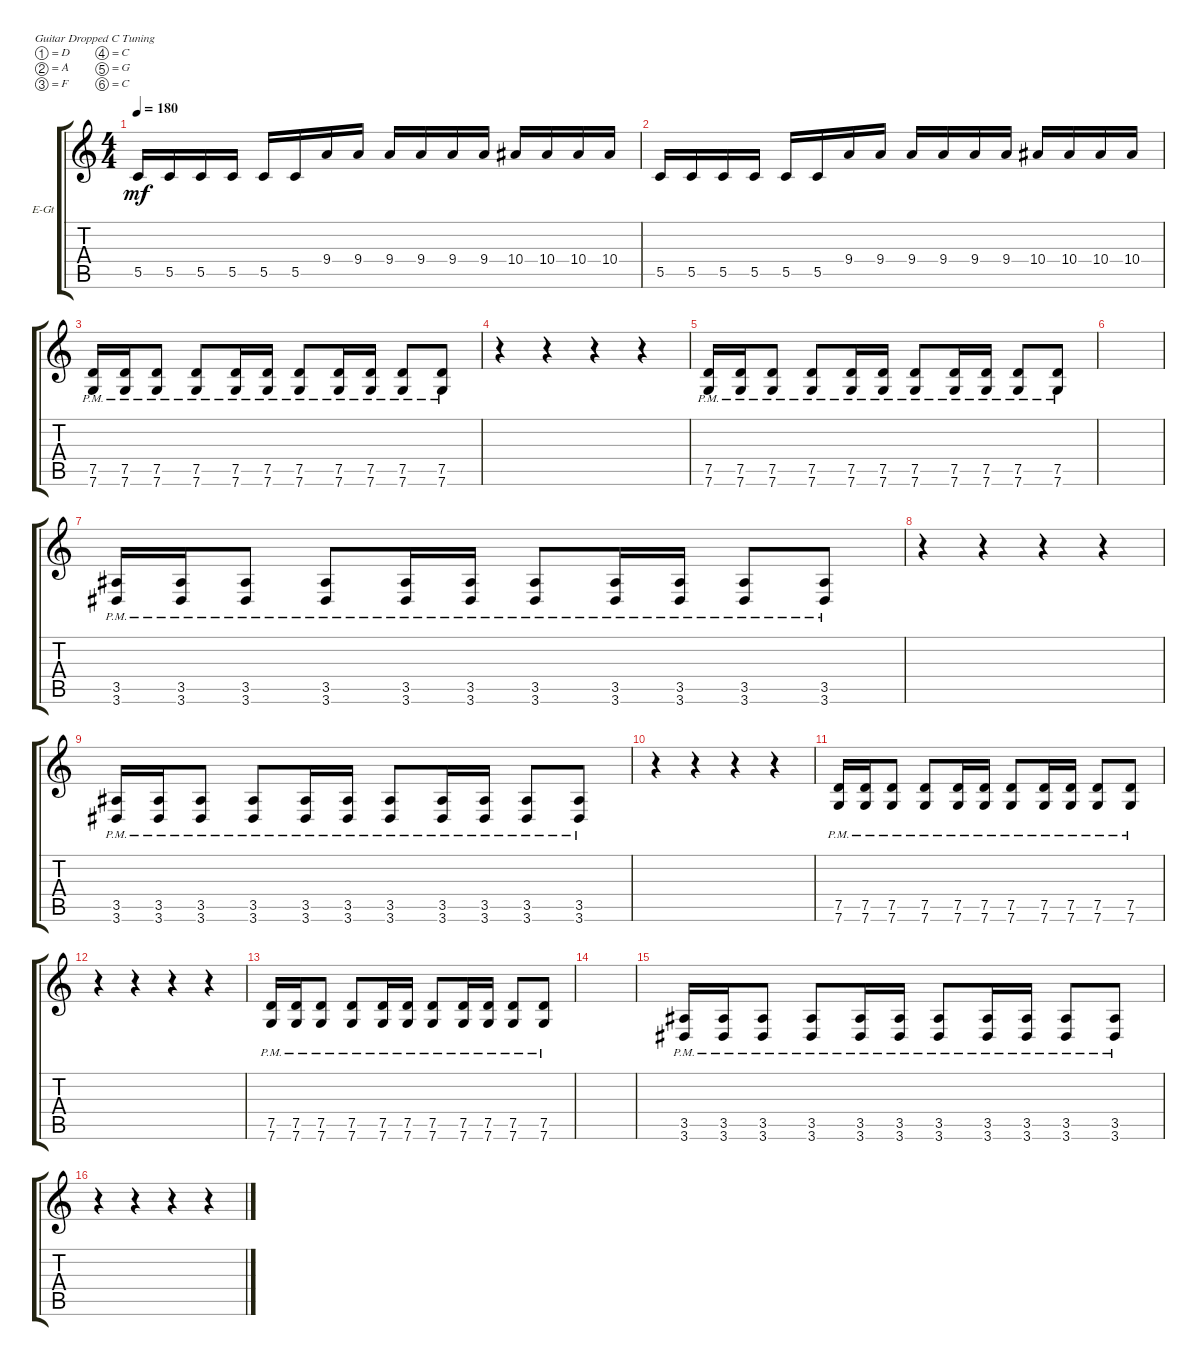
\defaultSystemsLayout 4
\bracketExtendMode groupsimilarinstruments
\firstSystemTrackNameOrientation horizontal
\otherSystemsTrackNameOrientation horizontal
\track ("Electric Guitar" "E-Gt") {instrument distortionguitar}
\staff {score tabs}
\tuning (D4 A3 F3 C3 G2 C2)
\ts (4 4)
\tempo 180
\clef g2
\ks c
5.5.16{dy mf} 5.5.16 5.5.16 5.5.16 5.5.16 5.5.16 9.4.16 9.4.16 9.4.16 9.4.16 9.4.16 9.4.16 10.4.16 10.4.16 10.4.16 10.4.16 |
5.5.16 5.5.16 5.5.16 5.5.16 5.5.16 5.5.16 9.4.16 9.4.16 9.4.16 9.4.16 9.4.16 9.4.16 10.4.16 10.4.16 10.4.16 10.4.16 |
(7.6{pm} 7.5{pm}).16 (7.6{pm} 7.5{pm}).16 (7.6{pm} 7.5{pm}).8 (7.6{pm} 7.5{pm}).8 (7.6{pm} 7.5{pm}).16 (7.6{pm} 7.5{pm}).16 (7.6{pm} 7.5{pm}).8 (7.6{pm} 7.5{pm}).16 (7.6{pm} 7.5{pm}).16 (7.6{pm} 7.5{pm}).8 (7.6{pm} 7.5{pm}).8 |
r.4 r.4 r.4 r.4 |
(7.6{pm} 7.5{pm}).16 (7.6{pm} 7.5{pm}).16 (7.6{pm} 7.5{pm}).8 (7.6{pm} 7.5{pm}).8 (7.6{pm} 7.5{pm}).16 (7.6{pm} 7.5{pm}).16 (7.6{pm} 7.5{pm}).8 (7.6{pm} 7.5{pm}).16 (7.6{pm} 7.5{pm}).16 (7.6{pm} 7.5{pm}).8 (7.6{pm} 7.5{pm}).8 |
|
(3.6{pm} 3.5{pm}).16 (3.6{pm} 3.5{pm}).16 (3.6{pm} 3.5{pm}).8 (3.6{pm} 3.5{pm}).8 (3.6{pm} 3.5{pm}).16 (3.6{pm} 3.5{pm}).16 (3.6{pm} 3.5{pm}).8 (3.6{pm} 3.5{pm}).16 (3.6{pm} 3.5{pm}).16 (3.6{pm} 3.5{pm}).8 (3.6{pm} 3.5{pm}).8 |
r.4 r.4 r.4 r.4 |
(3.6{pm} 3.5{pm}).16 (3.6{pm} 3.5{pm}).16 (3.6{pm} 3.5{pm}).8 (3.6{pm} 3.5{pm}).8 (3.6{pm} 3.5{pm}).16 (3.6{pm} 3.5{pm}).16 (3.6{pm} 3.5{pm}).8 (3.6{pm} 3.5{pm}).16 (3.6{pm} 3.5{pm}).16 (3.6{pm} 3.5{pm}).8 (3.6{pm} 3.5{pm}).8 |
r.4 r.4 r.4 r.4 |
(7.6{pm} 7.5{pm}).16 (7.6{pm} 7.5{pm}).16 (7.6{pm} 7.5{pm}).8 (7.6{pm} 7.5{pm}).8 (7.6{pm} 7.5{pm}).16 (7.6{pm} 7.5{pm}).16 (7.6{pm} 7.5{pm}).8 (7.6{pm} 7.5{pm}).16 (7.6{pm} 7.5{pm}).16 (7.6{pm} 7.5{pm}).8 (7.6{pm} 7.5{pm}).8 |
r.4 r.4 r.4 r.4 |
(7.6{pm} 7.5{pm}).16 (7.6{pm} 7.5{pm}).16 (7.6{pm} 7.5{pm}).8 (7.6{pm} 7.5{pm}).8 (7.6{pm} 7.5{pm}).16 (7.6{pm} 7.5{pm}).16 (7.6{pm} 7.5{pm}).8 (7.6{pm} 7.5{pm}).16 (7.6{pm} 7.5{pm}).16 (7.6{pm} 7.5{pm}).8 (7.6{pm} 7.5{pm}).8 |
|
(3.6{pm} 3.5{pm}).16 (3.6{pm} 3.5{pm}).16 (3.6{pm} 3.5{pm}).8 (3.6{pm} 3.5{pm}).8 (3.6{pm} 3.5{pm}).16 (3.6{pm} 3.5{pm}).16 (3.6{pm} 3.5{pm}).8 (3.6{pm} 3.5{pm}).16 (3.6{pm} 3.5{pm}).16 (3.6{pm} 3.5{pm}).8 (3.6{pm} 3.5{pm}).8 |
r.4 r.4 r.4 r.4
